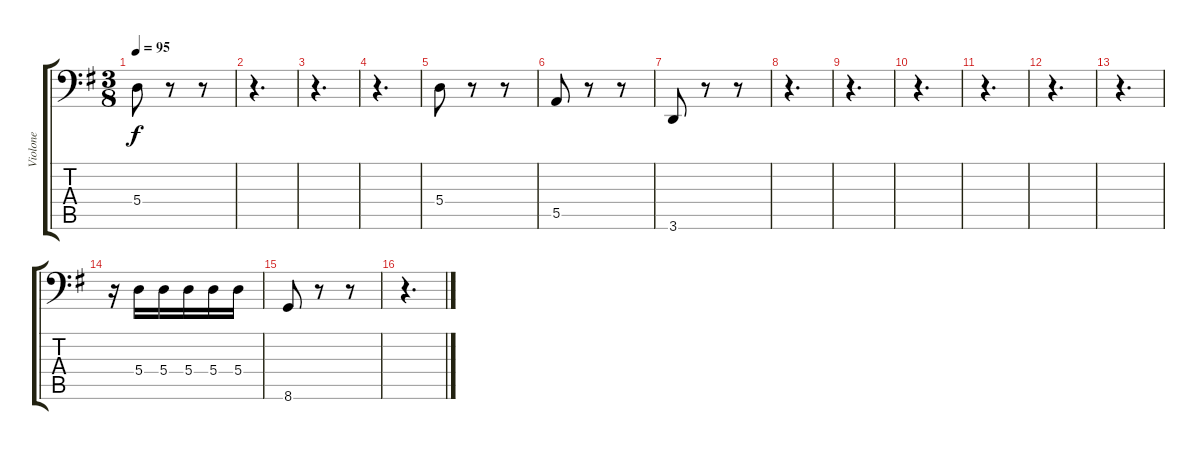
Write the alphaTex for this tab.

\track ("Violone" "Violone") {instrument contrabass}
\staff {score tabs}
\tuning (C3 G2 D2 A1 E1 B0) {hide}
\ts (3 8)
\tempo 95
\clef f4
\ks g
5.4.8{dy f} r.8 r.8 |
r.4{d} |
r.4{d} |
r.4{d} |
5.4.8 r.8 r.8 |
5.5.8 r.8 r.8 |
3.6.8 r.8 r.8 |
r.4{d} |
r.4{d} |
r.4{d} |
r.4{d} |
r.4{d} |
r.4{d} |
r.16 5.4.16{beam merge} 5.4.16 5.4.16{beam merge} 5.4.16 5.4.16 |
8.6.8 r.8 r.8 |
r.4{d}
